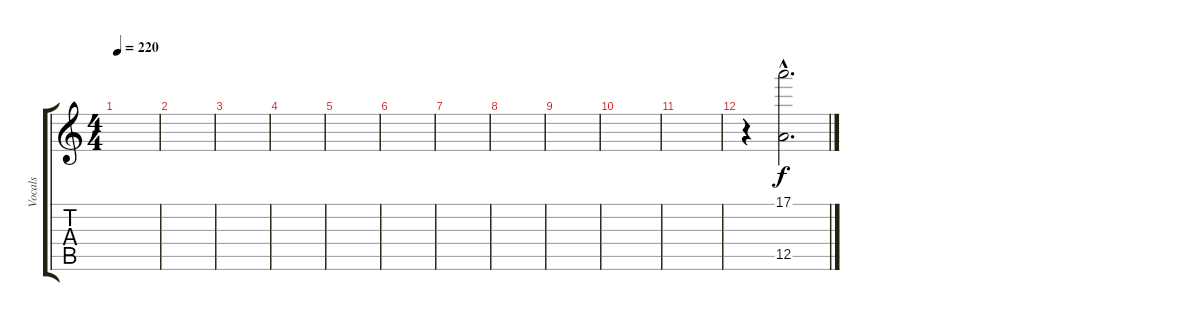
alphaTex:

\track ("Vocals" "Vocals") {instrument acousticguitarsteel}
\staff {score tabs}
\tuning (E4 B3 G3 D3 A2 E2) {hide}
\ts (4 4)
\tempo 220
\clef g2
\ks c
|
|
|
|
|
|
|
|
|
|
|
r.4 (17.1{hac} 12.5{hac}).2{d}
